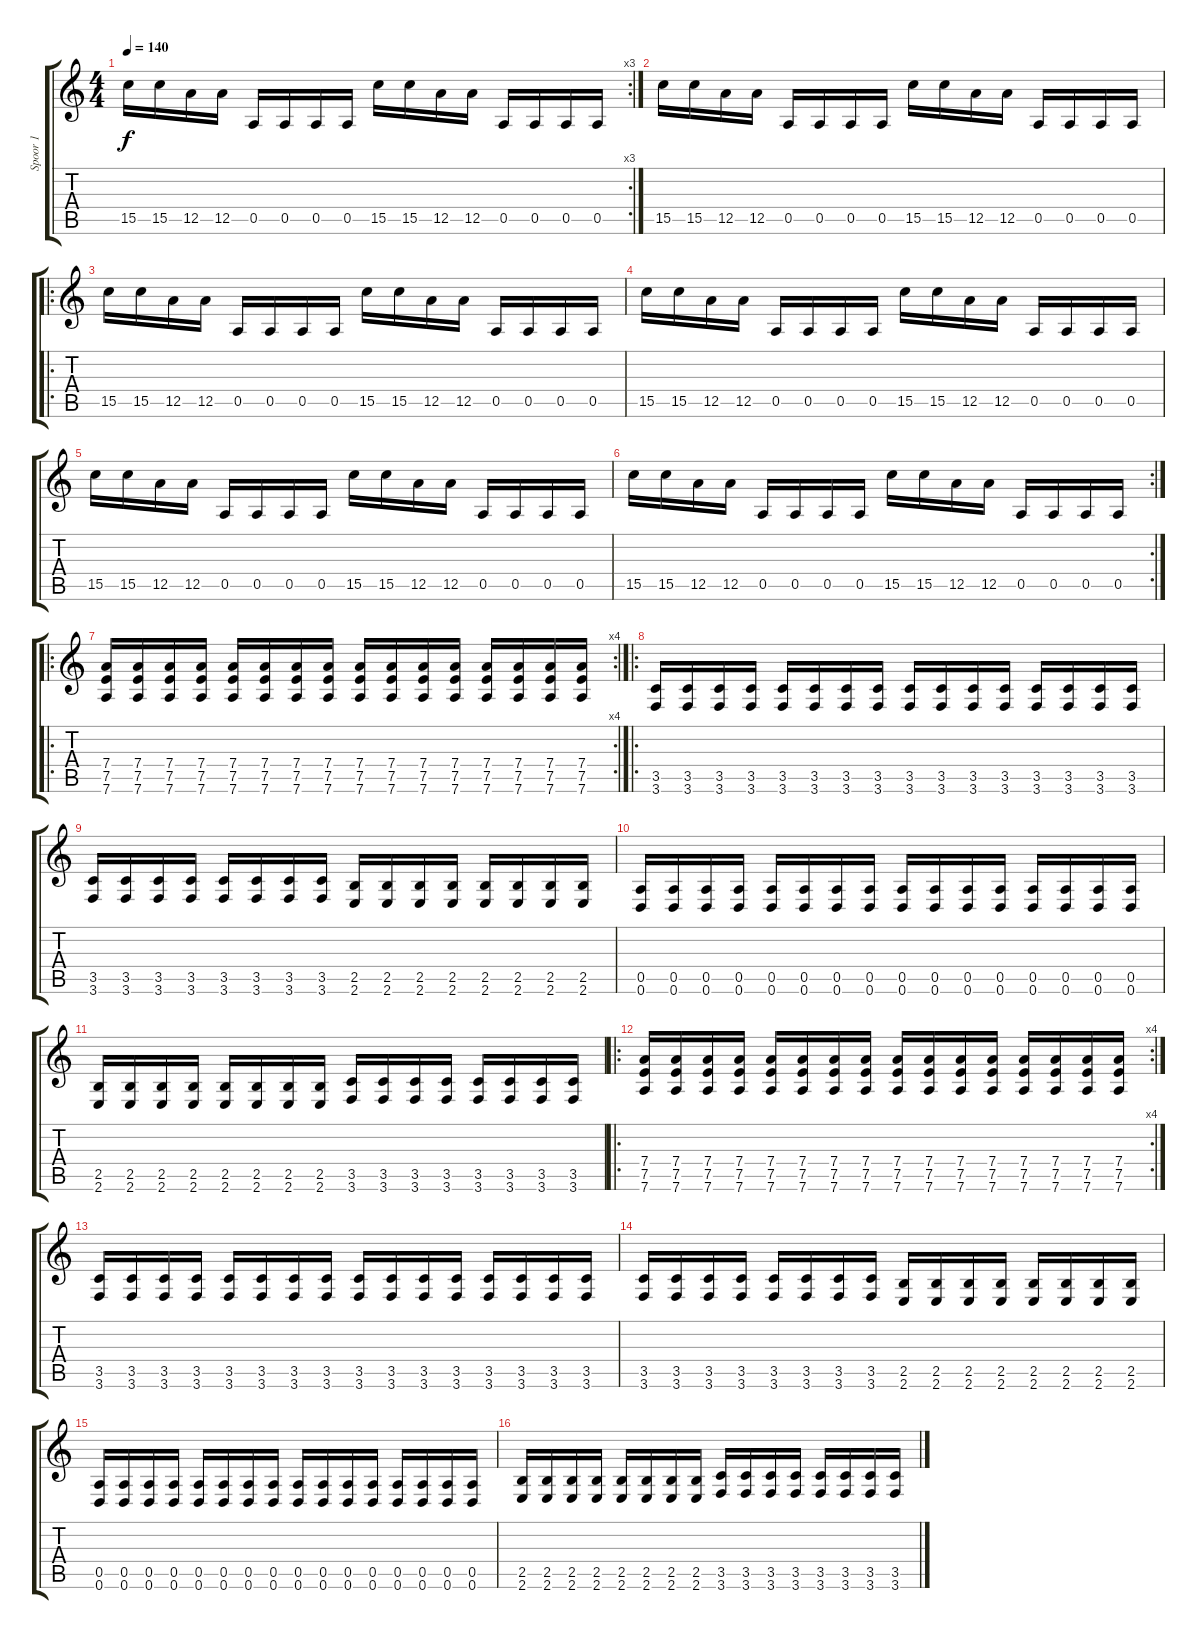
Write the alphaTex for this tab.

\track ("Spoor 1" "Spoor 1") {instrument distortionguitar}
\staff {score tabs}
\tuning (E4 B3 G3 D3 A2 D2) {hide}
\rc 3
\ts (4 4)
\tempo 140
\clef g2
\ks c
15.5.16{dy f instrument distortionguitar} 15.5.16 12.5.16 12.5.16 0.5.16 0.5.16 0.5.16 0.5.16 15.5.16 15.5.16 12.5.16 12.5.16 0.5.16 0.5.16 0.5.16 0.5.16 |
15.5.16 15.5.16 12.5.16 12.5.16 0.5.16 0.5.16 0.5.16 0.5.16 15.5.16 15.5.16 12.5.16 12.5.16 0.5.16 0.5.16 0.5.16 0.5.16 |
\ro
15.5.16 15.5.16 12.5.16 12.5.16 0.5.16 0.5.16 0.5.16 0.5.16 15.5.16 15.5.16 12.5.16 12.5.16 0.5.16 0.5.16 0.5.16 0.5.16 |
15.5.16 15.5.16 12.5.16 12.5.16 0.5.16 0.5.16 0.5.16 0.5.16 15.5.16 15.5.16 12.5.16 12.5.16 0.5.16 0.5.16 0.5.16 0.5.16 |
15.5.16 15.5.16 12.5.16 12.5.16 0.5.16 0.5.16 0.5.16 0.5.16 15.5.16 15.5.16 12.5.16 12.5.16 0.5.16 0.5.16 0.5.16 0.5.16 |
\rc 2
15.5.16 15.5.16 12.5.16 12.5.16 0.5.16 0.5.16 0.5.16 0.5.16 15.5.16 15.5.16 12.5.16 12.5.16 0.5.16 0.5.16 0.5.16 0.5.16 |
\ro
\rc 4
(7.4 7.5 7.6).16 (7.4 7.5 7.6).16 (7.4 7.5 7.6).16 (7.4 7.5 7.6).16 (7.4 7.5 7.6).16 (7.4 7.5 7.6).16 (7.4 7.5 7.6).16 (7.4 7.5 7.6).16 (7.4 7.5 7.6).16 (7.4 7.5 7.6).16 (7.4 7.5 7.6).16 (7.4 7.5 7.6).16 (7.4 7.5 7.6).16 (7.4 7.5 7.6).16 (7.4 7.5 7.6).16 (7.4 7.5 7.6).16 |
\ro
(3.5 3.6).16 (3.5 3.6).16 (3.5 3.6).16 (3.5 3.6).16 (3.5 3.6).16 (3.5 3.6).16 (3.5 3.6).16 (3.5 3.6).16 (3.5 3.6).16 (3.5 3.6).16 (3.5 3.6).16 (3.5 3.6).16 (3.5 3.6).16 (3.5 3.6).16 (3.5 3.6).16 (3.5 3.6).16 |
(3.5 3.6).16 (3.5 3.6).16 (3.5 3.6).16 (3.5 3.6).16 (3.5 3.6).16 (3.5 3.6).16 (3.5 3.6).16 (3.5 3.6).16 (2.5 2.6).16 (2.5 2.6).16 (2.5 2.6).16 (2.5 2.6).16 (2.5 2.6).16 (2.5 2.6).16 (2.5 2.6).16 (2.5 2.6).16 |
(0.5 0.6).16 (0.5 0.6).16 (0.5 0.6).16 (0.5 0.6).16 (0.5 0.6).16 (0.5 0.6).16 (0.5 0.6).16 (0.5 0.6).16 (0.5 0.6).16 (0.5 0.6).16 (0.5 0.6).16 (0.5 0.6).16 (0.5 0.6).16 (0.5 0.6).16 (0.5 0.6).16 (0.5 0.6).16 |
(2.5 2.6).16 (2.5 2.6).16 (2.5 2.6).16 (2.5 2.6).16 (2.5 2.6).16 (2.5 2.6).16 (2.5 2.6).16 (2.5 2.6).16 (3.5 3.6).16 (3.5 3.6).16 (3.5 3.6).16 (3.5 3.6).16 (3.5 3.6).16 (3.5 3.6).16 (3.5 3.6).16 (3.5 3.6).16 |
\ro
\rc 4
(7.4 7.5 7.6).16 (7.4 7.5 7.6).16 (7.4 7.5 7.6).16 (7.4 7.5 7.6).16 (7.4 7.5 7.6).16 (7.4 7.5 7.6).16 (7.4 7.5 7.6).16 (7.4 7.5 7.6).16 (7.4 7.5 7.6).16 (7.4 7.5 7.6).16 (7.4 7.5 7.6).16 (7.4 7.5 7.6).16 (7.4 7.5 7.6).16 (7.4 7.5 7.6).16 (7.4 7.5 7.6).16 (7.4 7.5 7.6).16 |
(3.5 3.6).16 (3.5 3.6).16 (3.5 3.6).16 (3.5 3.6).16 (3.5 3.6).16 (3.5 3.6).16 (3.5 3.6).16 (3.5 3.6).16 (3.5 3.6).16 (3.5 3.6).16 (3.5 3.6).16 (3.5 3.6).16 (3.5 3.6).16 (3.5 3.6).16 (3.5 3.6).16 (3.5 3.6).16 |
(3.5 3.6).16 (3.5 3.6).16 (3.5 3.6).16 (3.5 3.6).16 (3.5 3.6).16 (3.5 3.6).16 (3.5 3.6).16 (3.5 3.6).16 (2.5 2.6).16 (2.5 2.6).16 (2.5 2.6).16 (2.5 2.6).16 (2.5 2.6).16 (2.5 2.6).16 (2.5 2.6).16 (2.5 2.6).16 |
(0.5 0.6).16 (0.5 0.6).16 (0.5 0.6).16 (0.5 0.6).16 (0.5 0.6).16 (0.5 0.6).16 (0.5 0.6).16 (0.5 0.6).16 (0.5 0.6).16 (0.5 0.6).16 (0.5 0.6).16 (0.5 0.6).16 (0.5 0.6).16 (0.5 0.6).16 (0.5 0.6).16 (0.5 0.6).16 |
(2.5 2.6).16 (2.5 2.6).16 (2.5 2.6).16 (2.5 2.6).16 (2.5 2.6).16 (2.5 2.6).16 (2.5 2.6).16 (2.5 2.6).16 (3.5 3.6).16 (3.5 3.6).16 (3.5 3.6).16 (3.5 3.6).16 (3.5 3.6).16 (3.5 3.6).16 (3.5 3.6).16 (3.5 3.6).16
